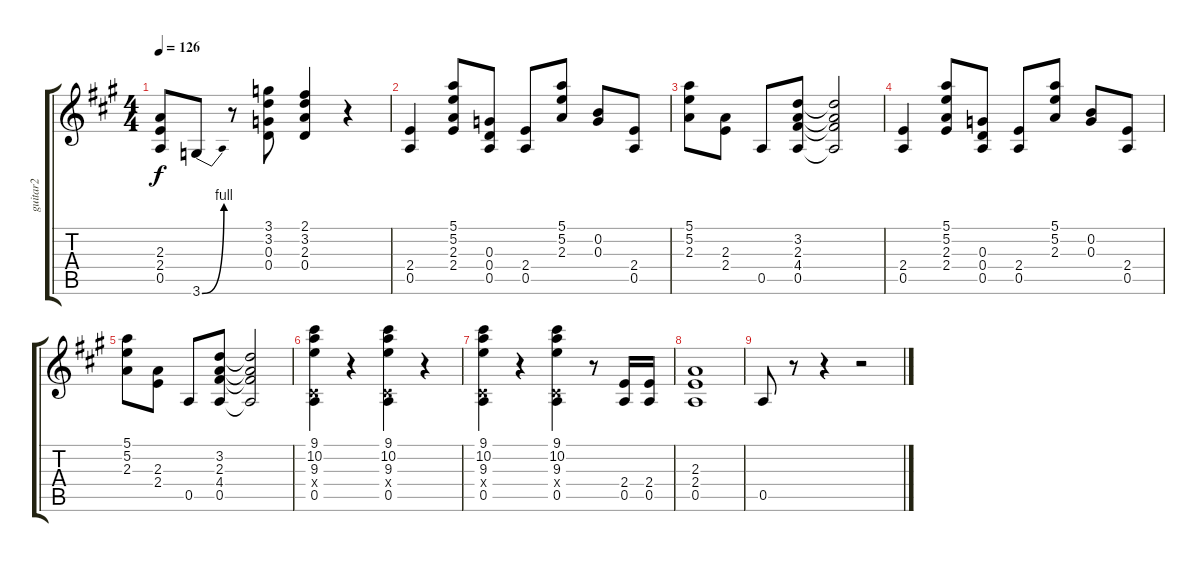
\track ("guitar2" "guitar2") {instrument overdrivenguitar}
\staff {score tabs}
\tuning (E4 B3 G3 D3 A2 E2) {hide}
\ts (4 4)
\tempo 126
\clef g2
\ks a
(2.3 2.4 0.5).8{dy f} 3.6{be (bend 0 0 60 4)}.8 r.8 (3.1 3.2 0.3 0.4).8 (2.1 3.2 2.3 0.4).4 r.4 |
(2.4 0.5).4 (5.1 5.2 2.3 2.4).8 (0.3 0.4 0.5).8 (2.4 0.5).8 (5.1 5.2 2.3).8 (0.2 0.3).8 (2.4 0.5).8 |
(5.1 5.2 2.3).8 (2.3 2.4).8 0.5.8 (3.2 2.3 4.4 0.5).8 (3.2{t} 2.3{t} 4.4{t} 0.5{t}).2 |
(2.4 0.5).4 (5.1 5.2 2.3 2.4).8 (0.3 0.4 0.5).8 (2.4 0.5).8 (5.1 5.2 2.3).8 (0.2 0.3).8 (2.4 0.5).8 |
(5.1 5.2 2.3).8 (2.3 2.4).8 0.5.8 (3.2 2.3 4.4 0.5).8 (3.2{t} 2.3{t} 4.4{t} 0.5{t}).2 |
(9.1 10.2 9.3 -1.4{x} 0.5).4 r.4 (9.1 10.2 9.3 -1.4{x} 0.5).4 r.4 |
(9.1 10.2 9.3 -1.4{x} 0.5).4 r.4 (9.1 10.2 9.3 -1.4{x} 0.5).4 r.8 (2.4 0.5).16 (2.4 0.5).16 |
(2.3 2.4 0.5).1 |
0.5.8 r.8 r.4 r.2
